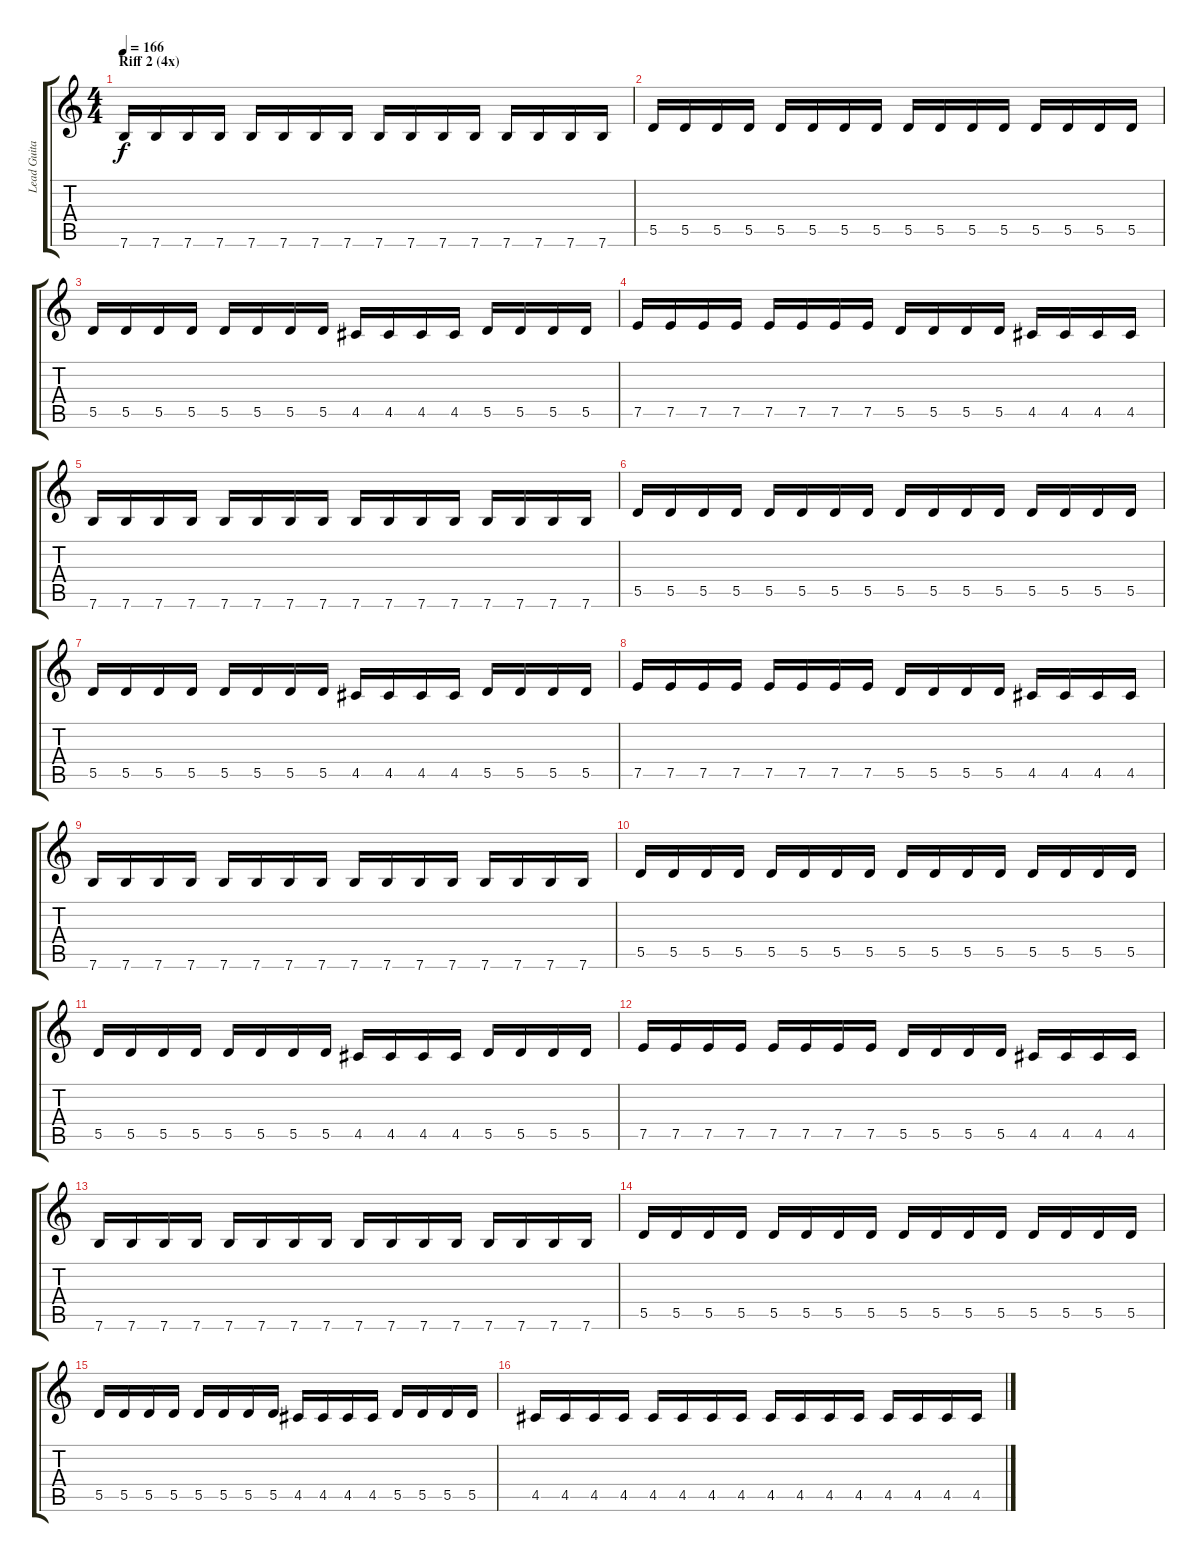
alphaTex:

\track ("Lead Guitar" "Lead Guita") {instrument distortionguitar}
\staff {score tabs}
\tuning (E4 B3 G3 D3 A2 E2) {hide}
\ts (4 4)
\section ("" "Riff 2 (4x)")
\tempo 166
\clef g2
\ks c
7.6.16{dy f} 7.6.16 7.6.16 7.6.16 7.6.16 7.6.16 7.6.16 7.6.16 7.6.16 7.6.16 7.6.16 7.6.16 7.6.16 7.6.16 7.6.16 7.6.16 |
5.5.16 5.5.16 5.5.16 5.5.16 5.5.16 5.5.16 5.5.16 5.5.16 5.5.16 5.5.16 5.5.16 5.5.16 5.5.16 5.5.16 5.5.16 5.5.16 |
5.5.16 5.5.16 5.5.16 5.5.16 5.5.16 5.5.16 5.5.16 5.5.16 4.5.16 4.5.16 4.5.16 4.5.16 5.5.16 5.5.16 5.5.16 5.5.16 |
7.5.16 7.5.16 7.5.16 7.5.16 7.5.16 7.5.16 7.5.16 7.5.16 5.5.16 5.5.16 5.5.16 5.5.16 4.5.16 4.5.16 4.5.16 4.5.16 |
7.6.16 7.6.16 7.6.16 7.6.16 7.6.16 7.6.16 7.6.16 7.6.16 7.6.16 7.6.16 7.6.16 7.6.16 7.6.16 7.6.16 7.6.16 7.6.16 |
5.5.16 5.5.16 5.5.16 5.5.16 5.5.16 5.5.16 5.5.16 5.5.16 5.5.16 5.5.16 5.5.16 5.5.16 5.5.16 5.5.16 5.5.16 5.5.16 |
5.5.16 5.5.16 5.5.16 5.5.16 5.5.16 5.5.16 5.5.16 5.5.16 4.5.16 4.5.16 4.5.16 4.5.16 5.5.16 5.5.16 5.5.16 5.5.16 |
7.5.16 7.5.16 7.5.16 7.5.16 7.5.16 7.5.16 7.5.16 7.5.16 5.5.16 5.5.16 5.5.16 5.5.16 4.5.16 4.5.16 4.5.16 4.5.16 |
7.6.16 7.6.16 7.6.16 7.6.16 7.6.16 7.6.16 7.6.16 7.6.16 7.6.16 7.6.16 7.6.16 7.6.16 7.6.16 7.6.16 7.6.16 7.6.16 |
5.5.16 5.5.16 5.5.16 5.5.16 5.5.16 5.5.16 5.5.16 5.5.16 5.5.16 5.5.16 5.5.16 5.5.16 5.5.16 5.5.16 5.5.16 5.5.16 |
5.5.16 5.5.16 5.5.16 5.5.16 5.5.16 5.5.16 5.5.16 5.5.16 4.5.16 4.5.16 4.5.16 4.5.16 5.5.16 5.5.16 5.5.16 5.5.16 |
7.5.16 7.5.16 7.5.16 7.5.16 7.5.16 7.5.16 7.5.16 7.5.16 5.5.16 5.5.16 5.5.16 5.5.16 4.5.16 4.5.16 4.5.16 4.5.16 |
7.6.16 7.6.16 7.6.16 7.6.16 7.6.16 7.6.16 7.6.16 7.6.16 7.6.16 7.6.16 7.6.16 7.6.16 7.6.16 7.6.16 7.6.16 7.6.16 |
5.5.16 5.5.16 5.5.16 5.5.16 5.5.16 5.5.16 5.5.16 5.5.16 5.5.16 5.5.16 5.5.16 5.5.16 5.5.16 5.5.16 5.5.16 5.5.16 |
5.5.16 5.5.16 5.5.16 5.5.16 5.5.16 5.5.16 5.5.16 5.5.16 4.5.16 4.5.16 4.5.16 4.5.16 5.5.16 5.5.16 5.5.16 5.5.16 |
4.5.16 4.5.16 4.5.16 4.5.16 4.5.16 4.5.16 4.5.16 4.5.16 4.5.16 4.5.16 4.5.16 4.5.16 4.5.16 4.5.16 4.5.16 4.5.16
